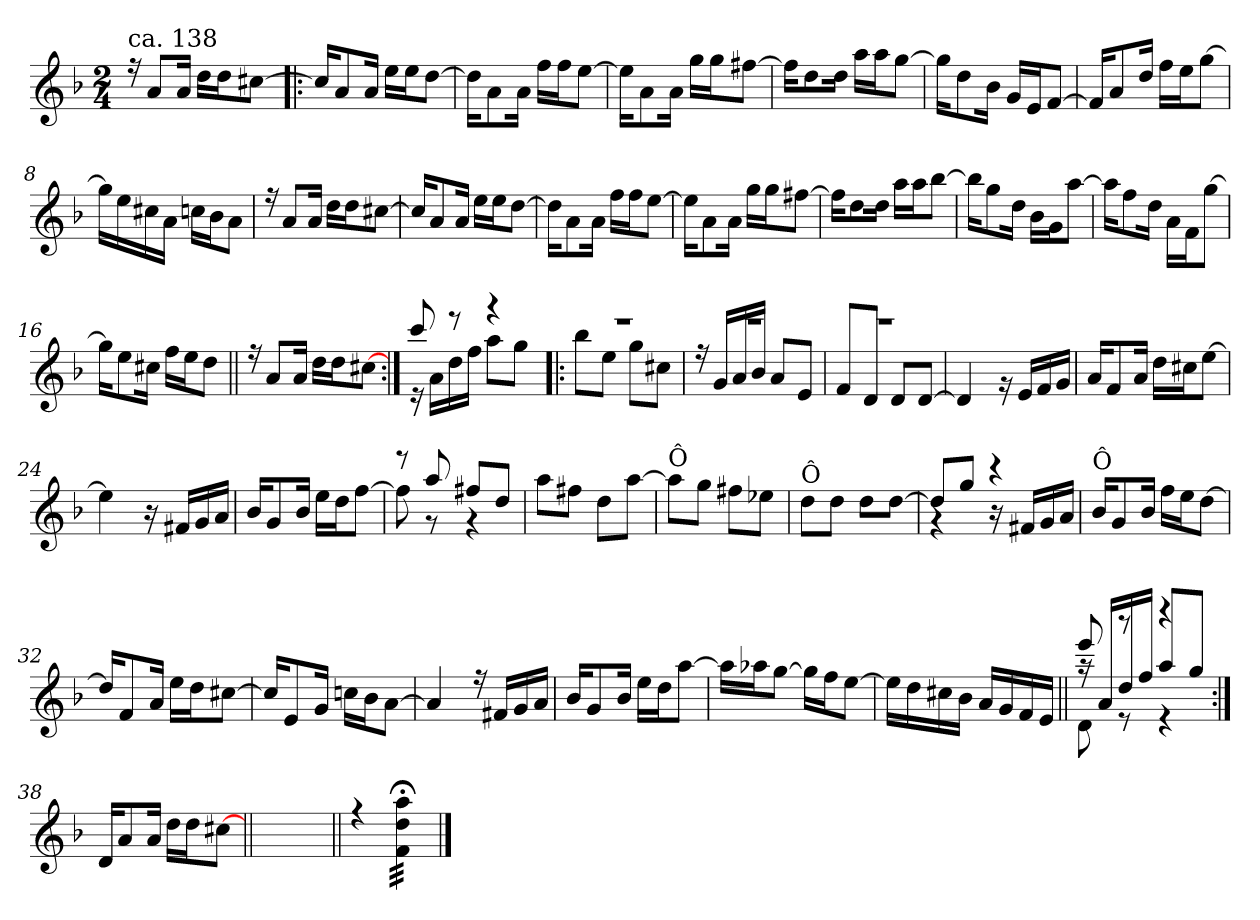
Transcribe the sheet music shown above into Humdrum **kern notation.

**kern
*part1
*staff1
*clefG2
*k[b-]
*F:
*M2/4
=1
*^
!LO:TX:a:t=ca. 138	!
16rff	2ryy
8a/L	.
16a/Jk	.
16dd\LL	.
16dd\J	.
[<8cc#X\J	.
=2!|:	=2!|:
16cc#/KL]	2ryy
8a/	.
16a/Jk	.
16ee\LL	.
16ee\J	.
[<8dd\J	.
=3	=3
16dd\KL]	2ryy
8a\	.
16a\Jk	.
16ff\LL	.
16ff\J	.
[<8ee\J	.
=4	=4
16ee\KL]	2ryy
8a\	.
16a\Jk	.
16gg\LL	.
16gg\J	.
[<8ff#X\J	.
!!LO:LB:g=z	!!
=5	=5
16ff#\KL]	2ryy
8dd\	.
16dd\Jk	.
16aa\LL	.
16aa\J	.
[<8gg\J	.
=6	=6
16gg\KL]	2ryy
8dd\	.
16b-\Jk	.
16g/LL	.
16e/J	.
[>8f/J	.
=7	=7
16f/KL]	2ryy
8a/	.
16dd/Jk	.
16ff\LL	.
16ee\J	.
[<8gg\J	.
=8	=8
16gg\LL]	2ryy
16ee\	.
16cc#X\	.
16a\JJ	.
16ccn\LL	.
16b-\J	.
8a\J	.
=9	=9
16rff	2ryy
8a/L	.
16a/Jk	.
16dd\LL	.
16dd\J	.
[<8cc#X\J	.
!!LO:LB:g=z	!!
=10	=10
16cc#/KL]	2ryy
8a/	.
16a/Jk	.
16ee\LL	.
16ee\J	.
[<8dd\J	.
=11	=11
16dd\KL]	2ryy
8a\	.
16a\Jk	.
16ff\LL	.
16ff\J	.
[<8ee\J	.
=12	=12
16ee\KL]	2ryy
8a\	.
16a\Jk	.
16gg\LL	.
16gg\J	.
[<8ff#X\J	.
=13	=13
16ff#\KL]	2ryy
8dd\	.
16dd\Jk	.
16aa\LL	.
16aa\J	.
[<8bb-\J	.
!!LO:LB:g=z	!!
=14	=14
16bb-\KL]	2ryy
8gg\	.
16dd\Jk	.
16b-\LL	.
16g\J	.
[<8aa\J	.
=15	=15
16aa\KL]	2ryy
8ff\	.
16dd\Jk	.
16a\LL	.
16f\J	.
[<8gg\J	.
=16	=16
16gg\KL]	2ryy
8ee\	.
16cc#X\Jk	.
16ff\LL	.
16ee\J	.
8dd\J	.
=17||	=17||
16rff	2ryy
8a/L	.
16a/Jk	.
16dd\LL	.
16dd\J	.
[<8cc#X\J	.
!!LO:LB:g=z	!!
=18:|!	=18:|!
*	*^
16re	8ryy	8ccc!/
16a\LL	.	.
16dd\	8ryy	8reee
16ff\JJ	.	.
8aa\L	4ryy	4rfff
8gg\J	.	.
=19!|:	=19!|:	=19!|:
8bb-\L	2ryy	2reee
8ee\J	.	.
8gg\L	.	.
8cc#X\J	.	.
*	*v	*v
=20	=20
16rff	2reee
16g/LL	.
16a/	.
16b-/JJ	.
8a/L	.
8e/J	.
=21	=21
*	*^
8f/L	2ryy	2reee
8d/J	.	.
8d/L	.	.
[>8d/J	.	.
*	*v	*v
!!LO:LB:g=z
=22	=22
4d/]	2ryy
16rg	.
16e/LL	.
16f/	.
16g/JJ	.
=23	=23
16a/KL	2ryy
8f/	.
16a/Jk	.
16dd\LL	.
16cc#X\J	.
[<8ee\J	.
=24	=24
4ee\]	2ryy
16ra	.
16f#X/LL	.
16g/	.
16a/JJ	.
=25	=25
16b-/KL	2ryy
8g/	.
16b-/Jk	.
16ee\LL	.
16dd\J	.
[<8ff\J	.
!!LO:LB:g=z	!!
=26	=26
*	*^
8ff\]	8rddd	8ryy
8rg	8aa/	8ryy
4rg	8ff#X/L	4ryy
.	8dd/J	.
*	*v	*v
=27	=27
8aa\L	2ryy
8ff#X\J	.
8dd\L	.
[<8aa\J	.
=28	=28
!LO:TX:a:t=Ô	!
8aa\L]	2ryy
8gg\J	.
8ff#X\L	.
8ee-X\J	.
=29	=29
!LO:TX:a:t=Ô	!
8dd\L	2ryy
8dd\J	.
8dd\L	.
[<8dd\J	.
!!LO:LB:g=z	!!
=30	=30
*	*^
4rf	8dd/L]	2ryy
.	8gg/J	.
16r	4rccc	.
16f#X/LL	.	.
16g/	.	.
16a/JJ	.	.
*	*v	*v
=31	=31
!LO:TX:a:t=Ô	!
16b-/KL	2ryy
8g/	.
16b-/Jk	.
16ff\LL	.
16ee\J	.
[<8dd\J	.
=32	=32
16dd/KL]	2ryy
8f/	.
16a/Jk	.
16ee\LL	.
16dd\J	.
[<8cc#X\J	.
=33	=33
16cc#/KL]	2ryy
8e/	.
16g/Jk	.
16ccn\LL	.
16b-\J	.
[<8a\J	.
!!LO:PB:g=z	!!
=34	=34
4a/]	2ryy
16rff	.
16f#X/LL	.
16g/	.
16a/JJ	.
=35	=35
16b-/KL	2ryy
8g/	.
16b-/Jk	.
16ee\LL	.
16dd\J	.
[<8aa\J	.
=36	=36
16aa\LL]	2ryy
16aa-X\J	.
[<8gg\J	.
16gg\LL]	.
16ff\J	.
[<8ee\J	.
=37	=37
16ee\LL]	2ryy
16dd\	.
16cc#X\	.
16b-\JJ	.
16a/LL	.
16g/	.
16f/	.
16e/JJ	.
!!LO:LB:g=z	!!
=38||	=38||
*^	*^
8d\	16rgg	2ryy	8eee!/
.	16a/LL	.	.
8re	16dd/	.	8rbbb
.	16ff/JJ	.	.
4re	8aa/L	.	4rdddd
.	8gg/J	.	.
*	*v	*v	*v
=38X1:|!	=38X1:|!
16d/KL	2ryy
8a/	.
16a/Jk	.
16dd\LL	.
16dd\J	.
[<8cc#X\J	.
*v	*v
=39||
*stria0
2ryy
=40||
*stria5
*^
4rff	2ryy
*tremolo	*
32f\;< 32dd\;< 32aa\;<LLL	.
32f\;< 32dd\;< 32aa\;<	.
32f\;< 32dd\;< 32aa\;<	.
32f\;< 32dd\;< 32aa\;<	.
32f\;< 32dd\;< 32aa\;<	.
32f\;< 32dd\;< 32aa\;<	.
32f\;< 32dd\;< 32aa\;<	.
32f\;< 32dd\;< 32aa\;<JJJ	.
*Xtremolo	*
*v	*v
==
*-
